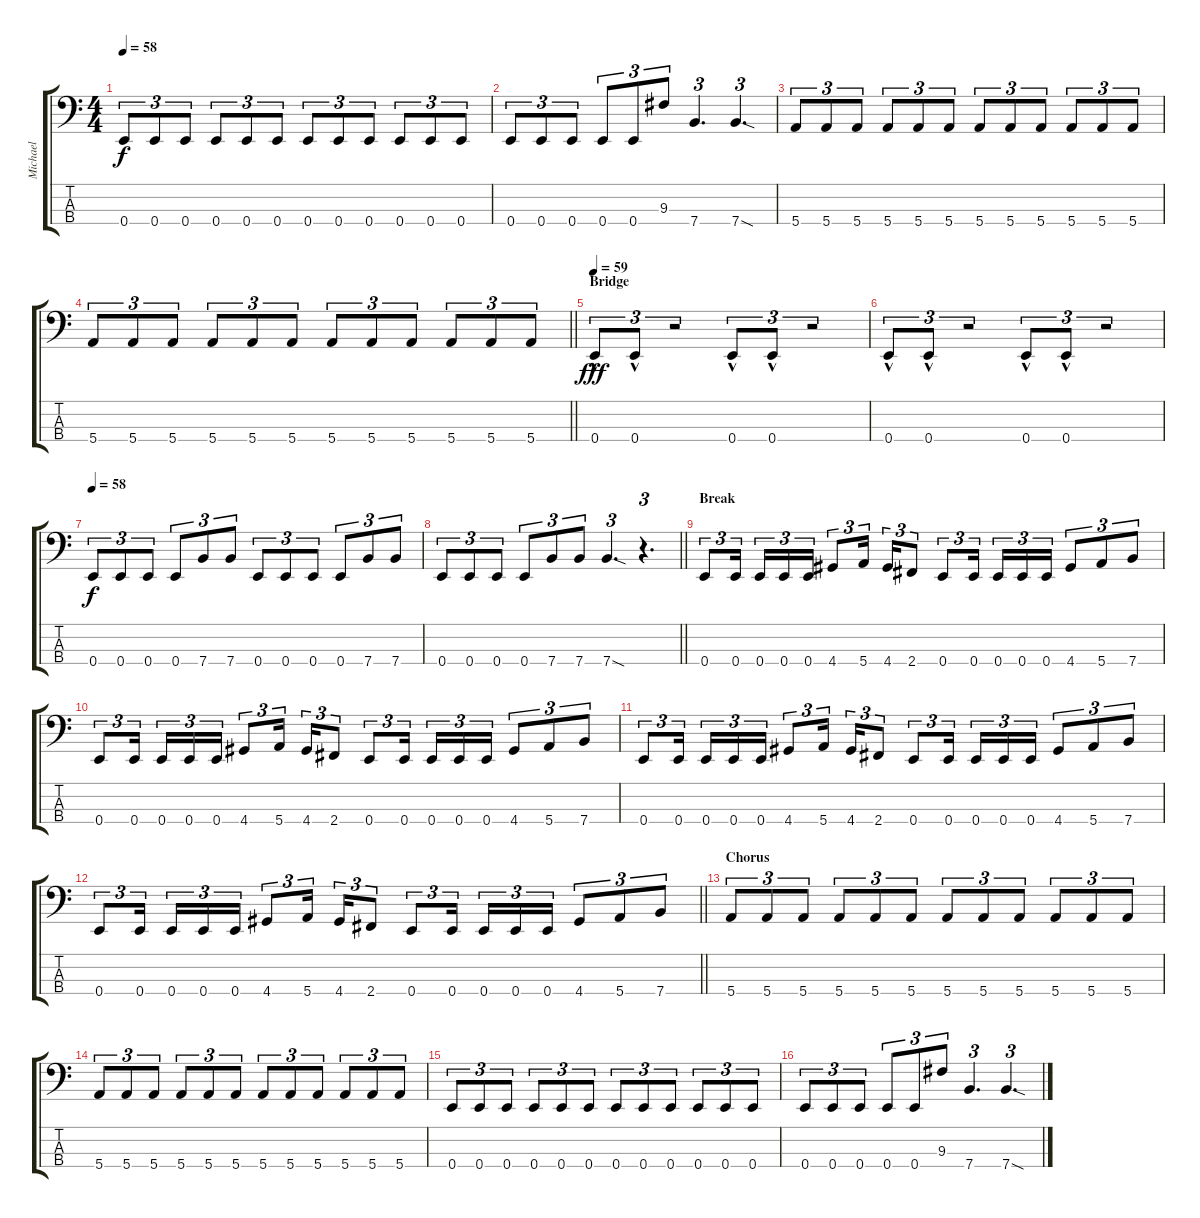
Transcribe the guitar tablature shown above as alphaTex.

\track ("Michael" "Michael") {instrument electricbassfinger}
\staff {score tabs}
\tuning (G2 D2 A1 E1) {hide}
\ts (4 4)
\tempo 58
\clef f4
\ks c
0.4.8{tu (3 2) dy f} 0.4.8{tu (3 2)} 0.4.8{tu (3 2)} 0.4.8{tu (3 2)} 0.4.8{tu (3 2)} 0.4.8{tu (3 2)} 0.4.8{tu (3 2)} 0.4.8{tu (3 2)} 0.4.8{tu (3 2)} 0.4.8{tu (3 2)} 0.4.8{tu (3 2)} 0.4.8{tu (3 2)} |
0.4.8{tu (3 2)} 0.4.8{tu (3 2)} 0.4.8{tu (3 2)} 0.4.8{tu (3 2)} 0.4.8{tu (3 2)} 9.3.8{tu (3 2)} 7.4.4{d tu (3 2)} 7.4{sod}.4{d tu (3 2)} |
5.4.8{tu (3 2)} 5.4.8{tu (3 2)} 5.4.8{tu (3 2)} 5.4.8{tu (3 2)} 5.4.8{tu (3 2)} 5.4.8{tu (3 2)} 5.4.8{tu (3 2)} 5.4.8{tu (3 2)} 5.4.8{tu (3 2)} 5.4.8{tu (3 2)} 5.4.8{tu (3 2)} 5.4.8{tu (3 2)} |
\barLineRight lightlight
5.4.8{tu (3 2)} 5.4.8{tu (3 2)} 5.4.8{tu (3 2)} 5.4.8{tu (3 2)} 5.4.8{tu (3 2)} 5.4.8{tu (3 2)} 5.4.8{tu (3 2)} 5.4.8{tu (3 2)} 5.4.8{tu (3 2)} 5.4.8{tu (3 2)} 5.4.8{tu (3 2)} 5.4.8{tu (3 2)} |
\section ("" "Bridge")
\tempo 59
0.4{hac}.8{tu (3 2) dy fff} 0.4{hac}.8{tu (3 2)} r.2{tu (3 2)} 0.4{hac}.8{tu (3 2)} 0.4{hac}.8{tu (3 2)} r.2{tu (3 2)} |
0.4{hac}.8{tu (3 2)} 0.4{hac}.8{tu (3 2)} r.2{tu (3 2)} 0.4{hac}.8{tu (3 2)} 0.4{hac}.8{tu (3 2)} r.2{tu (3 2)} |
\tempo 58
0.4.8{tu (3 2) dy f} 0.4.8{tu (3 2)} 0.4.8{tu (3 2)} 0.4.8{tu (3 2)} 7.4.8{tu (3 2)} 7.4.8{tu (3 2)} 0.4.8{tu (3 2)} 0.4.8{tu (3 2)} 0.4.8{tu (3 2)} 0.4.8{tu (3 2)} 7.4.8{tu (3 2)} 7.4.8{tu (3 2)} |
\barLineRight lightlight
0.4.8{tu (3 2)} 0.4.8{tu (3 2)} 0.4.8{tu (3 2)} 0.4.8{tu (3 2)} 7.4.8{tu (3 2)} 7.4.8{tu (3 2)} 7.4{sod}.4{d tu (3 2)} r.4{d tu (3 2)} |
\section ("" "Break")
0.4.8{tu (3 2)} 0.4.16{tu (3 2) beam splitsecondary} 0.4.16{tu (3 2)} 0.4.16{tu (3 2)} 0.4.16{tu (3 2)} 4.4.8{tu (3 2)} 5.4.16{tu (3 2) beam splitsecondary} 4.4.16{tu (3 2)} 2.4.8{tu (3 2)} 0.4.8{tu (3 2)} 0.4.16{tu (3 2) beam splitsecondary} 0.4.16{tu (3 2)} 0.4.16{tu (3 2)} 0.4.16{tu (3 2)} 4.4.8{tu (3 2)} 5.4.8{tu (3 2)} 7.4.8{tu (3 2)} |
0.4.8{tu (3 2)} 0.4.16{tu (3 2) beam splitsecondary} 0.4.16{tu (3 2)} 0.4.16{tu (3 2)} 0.4.16{tu (3 2)} 4.4.8{tu (3 2)} 5.4.16{tu (3 2) beam splitsecondary} 4.4.16{tu (3 2)} 2.4.8{tu (3 2)} 0.4.8{tu (3 2)} 0.4.16{tu (3 2) beam splitsecondary} 0.4.16{tu (3 2)} 0.4.16{tu (3 2)} 0.4.16{tu (3 2)} 4.4.8{tu (3 2)} 5.4.8{tu (3 2)} 7.4.8{tu (3 2)} |
0.4.8{tu (3 2)} 0.4.16{tu (3 2) beam splitsecondary} 0.4.16{tu (3 2)} 0.4.16{tu (3 2)} 0.4.16{tu (3 2)} 4.4.8{tu (3 2)} 5.4.16{tu (3 2) beam splitsecondary} 4.4.16{tu (3 2)} 2.4.8{tu (3 2)} 0.4.8{tu (3 2)} 0.4.16{tu (3 2) beam splitsecondary} 0.4.16{tu (3 2)} 0.4.16{tu (3 2)} 0.4.16{tu (3 2)} 4.4.8{tu (3 2)} 5.4.8{tu (3 2)} 7.4.8{tu (3 2)} |
\barLineRight lightlight
0.4.8{tu (3 2)} 0.4.16{tu (3 2) beam splitsecondary} 0.4.16{tu (3 2)} 0.4.16{tu (3 2)} 0.4.16{tu (3 2)} 4.4.8{tu (3 2)} 5.4.16{tu (3 2) beam splitsecondary} 4.4.16{tu (3 2)} 2.4.8{tu (3 2)} 0.4.8{tu (3 2)} 0.4.16{tu (3 2) beam splitsecondary} 0.4.16{tu (3 2)} 0.4.16{tu (3 2)} 0.4.16{tu (3 2)} 4.4.8{tu (3 2)} 5.4.8{tu (3 2)} 7.4.8{tu (3 2)} |
\section ("" "Chorus")
5.4.8{tu (3 2)} 5.4.8{tu (3 2)} 5.4.8{tu (3 2)} 5.4.8{tu (3 2)} 5.4.8{tu (3 2)} 5.4.8{tu (3 2)} 5.4.8{tu (3 2)} 5.4.8{tu (3 2)} 5.4.8{tu (3 2)} 5.4.8{tu (3 2)} 5.4.8{tu (3 2)} 5.4.8{tu (3 2)} |
5.4.8{tu (3 2)} 5.4.8{tu (3 2)} 5.4.8{tu (3 2)} 5.4.8{tu (3 2)} 5.4.8{tu (3 2)} 5.4.8{tu (3 2)} 5.4.8{tu (3 2)} 5.4.8{tu (3 2)} 5.4.8{tu (3 2)} 5.4.8{tu (3 2)} 5.4.8{tu (3 2)} 5.4.8{tu (3 2)} |
0.4.8{tu (3 2)} 0.4.8{tu (3 2)} 0.4.8{tu (3 2)} 0.4.8{tu (3 2)} 0.4.8{tu (3 2)} 0.4.8{tu (3 2)} 0.4.8{tu (3 2)} 0.4.8{tu (3 2)} 0.4.8{tu (3 2)} 0.4.8{tu (3 2)} 0.4.8{tu (3 2)} 0.4.8{tu (3 2)} |
0.4.8{tu (3 2)} 0.4.8{tu (3 2)} 0.4.8{tu (3 2)} 0.4.8{tu (3 2)} 0.4.8{tu (3 2)} 9.3.8{tu (3 2)} 7.4.4{d tu (3 2)} 7.4{sod}.4{d tu (3 2)}
